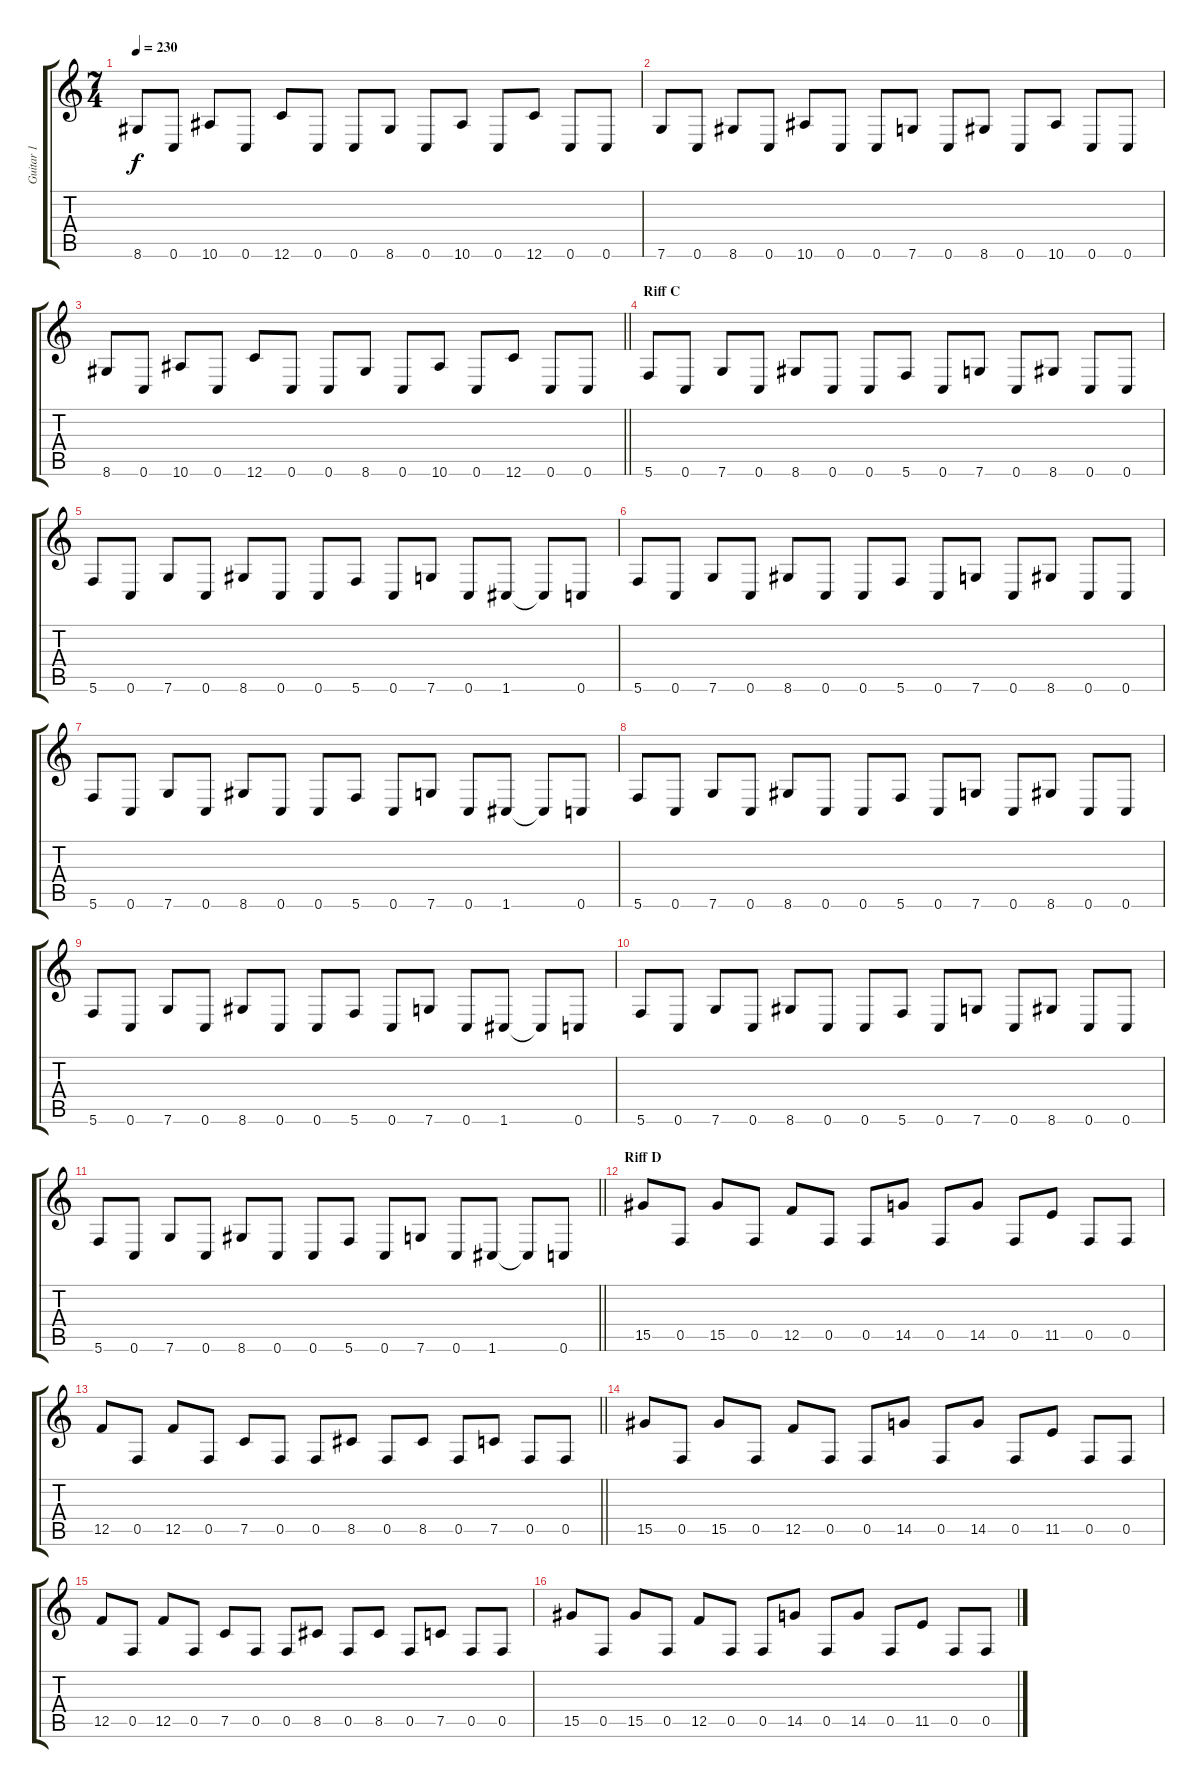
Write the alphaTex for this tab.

\track ("Guitar 1" "Guitar 1") {instrument distortionguitar}
\staff {score tabs}
\tuning (C4 G3 Eb3 Bb2 F2 C2) {hide}
\ts (7 4)
\tempo 230
\clef g2
\ks c
8.6.8{dy f} 0.6.8 10.6.8 0.6.8 12.6.8 0.6.8 0.6.8 8.6.8 0.6.8 10.6.8 0.6.8 12.6.8 0.6.8 0.6.8 |
7.6.8 0.6.8 8.6.8 0.6.8 10.6.8 0.6.8 0.6.8 7.6.8 0.6.8 8.6.8 0.6.8 10.6.8 0.6.8 0.6.8 |
\barLineRight lightlight
8.6.8 0.6.8 10.6.8 0.6.8 12.6.8 0.6.8 0.6.8 8.6.8 0.6.8 10.6.8 0.6.8 12.6.8 0.6.8 0.6.8 |
\section ("" "Riff C")
5.6.8 0.6.8 7.6.8 0.6.8 8.6.8 0.6.8 0.6.8 5.6.8 0.6.8 7.6.8 0.6.8 8.6.8 0.6.8 0.6.8 |
5.6.8 0.6.8 7.6.8 0.6.8 8.6.8 0.6.8 0.6.8 5.6.8 0.6.8 7.6.8 0.6.8 1.6.8 1.6{t}.8 0.6.8 |
5.6.8 0.6.8 7.6.8 0.6.8 8.6.8 0.6.8 0.6.8 5.6.8 0.6.8 7.6.8 0.6.8 8.6.8 0.6.8 0.6.8 |
5.6.8 0.6.8 7.6.8 0.6.8 8.6.8 0.6.8 0.6.8 5.6.8 0.6.8 7.6.8 0.6.8 1.6.8 1.6{t}.8 0.6.8 |
5.6.8 0.6.8 7.6.8 0.6.8 8.6.8 0.6.8 0.6.8 5.6.8 0.6.8 7.6.8 0.6.8 8.6.8 0.6.8 0.6.8 |
5.6.8 0.6.8 7.6.8 0.6.8 8.6.8 0.6.8 0.6.8 5.6.8 0.6.8 7.6.8 0.6.8 1.6.8 1.6{t}.8 0.6.8 |
5.6.8 0.6.8 7.6.8 0.6.8 8.6.8 0.6.8 0.6.8 5.6.8 0.6.8 7.6.8 0.6.8 8.6.8 0.6.8 0.6.8 |
\barLineRight lightlight
5.6.8 0.6.8 7.6.8 0.6.8 8.6.8 0.6.8 0.6.8 5.6.8 0.6.8 7.6.8 0.6.8 1.6.8 1.6{t}.8 0.6.8 |
\section ("" "Riff D")
15.5.8 0.5.8 15.5.8 0.5.8 12.5.8 0.5.8 0.5.8 14.5.8 0.5.8 14.5.8 0.5.8 11.5.8 0.5.8 0.5.8 |
\barLineRight lightlight
12.5.8 0.5.8 12.5.8 0.5.8 7.5.8 0.5.8 0.5.8 8.5.8 0.5.8 8.5.8 0.5.8 7.5.8 0.5.8 0.5.8 |
\section ("" "")
15.5.8 0.5.8 15.5.8 0.5.8 12.5.8 0.5.8 0.5.8 14.5.8 0.5.8 14.5.8 0.5.8 11.5.8 0.5.8 0.5.8 |
12.5.8 0.5.8 12.5.8 0.5.8 7.5.8 0.5.8 0.5.8 8.5.8 0.5.8 8.5.8 0.5.8 7.5.8 0.5.8 0.5.8 |
15.5.8 0.5.8 15.5.8 0.5.8 12.5.8 0.5.8 0.5.8 14.5.8 0.5.8 14.5.8 0.5.8 11.5.8 0.5.8 0.5.8
